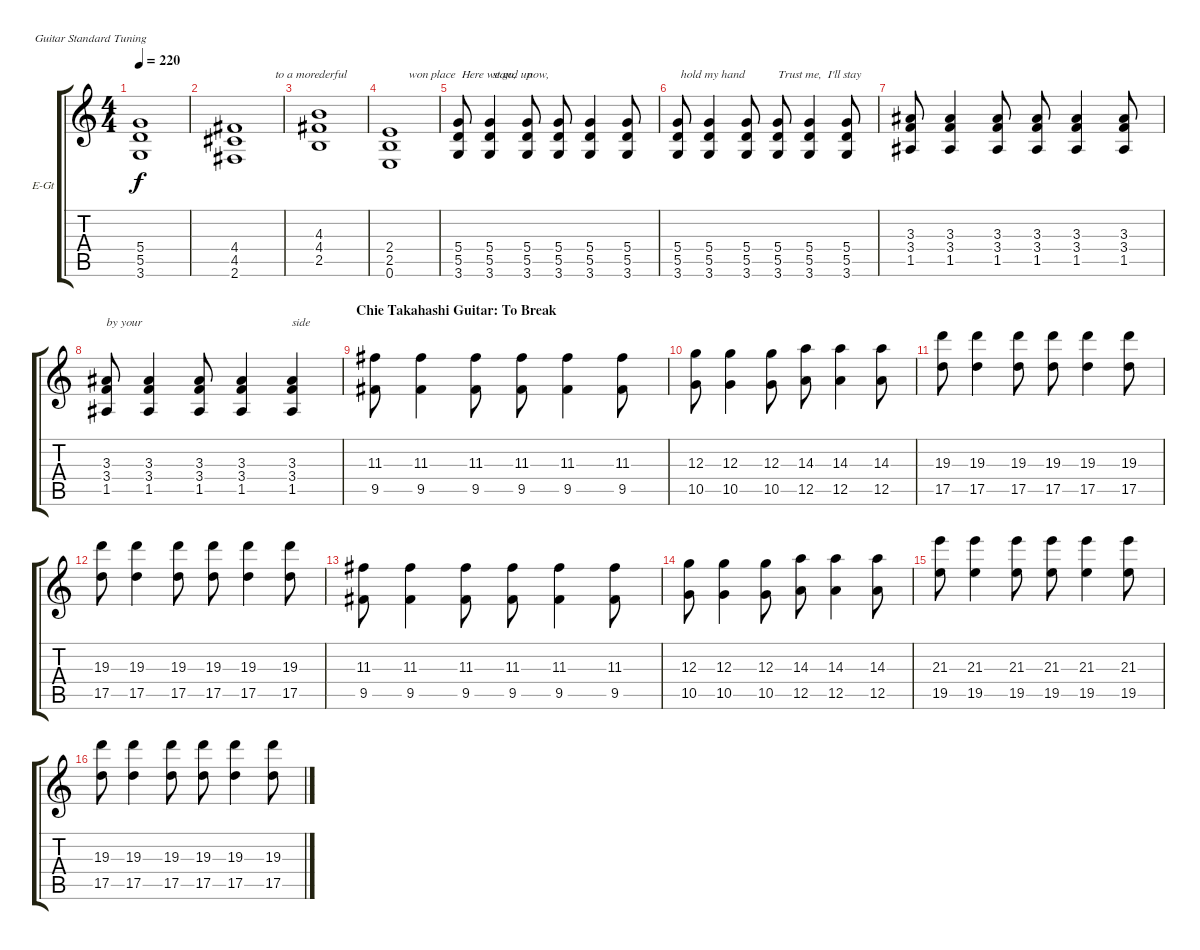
\defaultSystemsLayout 4
\bracketExtendMode groupsimilarinstruments
\firstSystemTrackNameOrientation horizontal
\otherSystemsTrackNameOrientation horizontal
\track ("Chie Takahashi" "E-Gt") {instrument distortionguitar}
\staff {score tabs}
\tuning (E4 B3 G3 D3 A2 E2)
\ts (4 4)
\tempo 220
\clef g2
\ks c
(3.6 5.5 5.4).1{txt "                                             to a more " dy f} |
(2.6 4.5 4.4).1{txt "                                                          won"} |
(2.5 4.4 4.3).1{txt "derful                            place"} |
(0.6 2.5 2.4).1{txt "                        Here we go,"} |
(3.6 5.5 5.4).8 (3.6 5.5 5.4).4{txt " stand up "} (3.6 5.5 5.4).8{txt "now,"} (3.6 5.5 5.4).8 (3.6 5.5 5.4).4 (3.6 5.5 5.4).8 |
(3.6 5.5 5.4).8{txt " hold my hand"} (3.6 5.5 5.4).4 (3.6 5.5 5.4).8 (3.6 5.5 5.4).8{txt "Trust me,  I'll stay "} (3.6 5.5 5.4).4 (3.6 5.5 5.4).8 |
(1.5 3.4 3.3).8 (1.5 3.4 3.3).4 (1.5 3.4 3.3).8 (1.5 3.4 3.3).8 (1.5 3.4 3.3).4 (1.5 3.4 3.3).8 |
(1.5 3.4 3.3).8{txt "by your "} (1.5 3.4 3.3).4 (1.5 3.4 3.3).8 (1.5 3.4 3.3).4 (1.5 3.4 3.3).4{txt "side"} |
\section ("" "Chie Takahashi Guitar: To Break")
(9.5 11.3).8 (9.5 11.3).4 (9.5 11.3).8 (9.5 11.3).8 (9.5 11.3).4 (9.5 11.3).8 |
(10.5 12.3).8 (10.5 12.3).4 (10.5 12.3).8 (12.5 14.3).8 (12.5 14.3).4 (12.5 14.3).8 |
(17.5 19.3).8 (17.5 19.3).4 (17.5 19.3).8 (17.5 19.3).8 (17.5 19.3).4 (17.5 19.3).8 |
(17.5 19.3).8 (17.5 19.3).4 (17.5 19.3).8 (17.5 19.3).8 (17.5 19.3).4 (17.5 19.3).8 |
(9.5 11.3).8 (9.5 11.3).4 (9.5 11.3).8 (9.5 11.3).8 (9.5 11.3).4 (9.5 11.3).8 |
(10.5 12.3).8 (10.5 12.3).4 (10.5 12.3).8 (12.5 14.3).8 (12.5 14.3).4 (12.5 14.3).8 |
(19.5 21.3).8 (19.5 21.3).4 (19.5 21.3).8 (19.5 21.3).8 (19.5 21.3).4 (19.5 21.3).8 |
(17.5 19.3).8 (17.5 19.3).4 (17.5 19.3).8 (17.5 19.3).8 (17.5 19.3).4 (17.5 19.3).8
